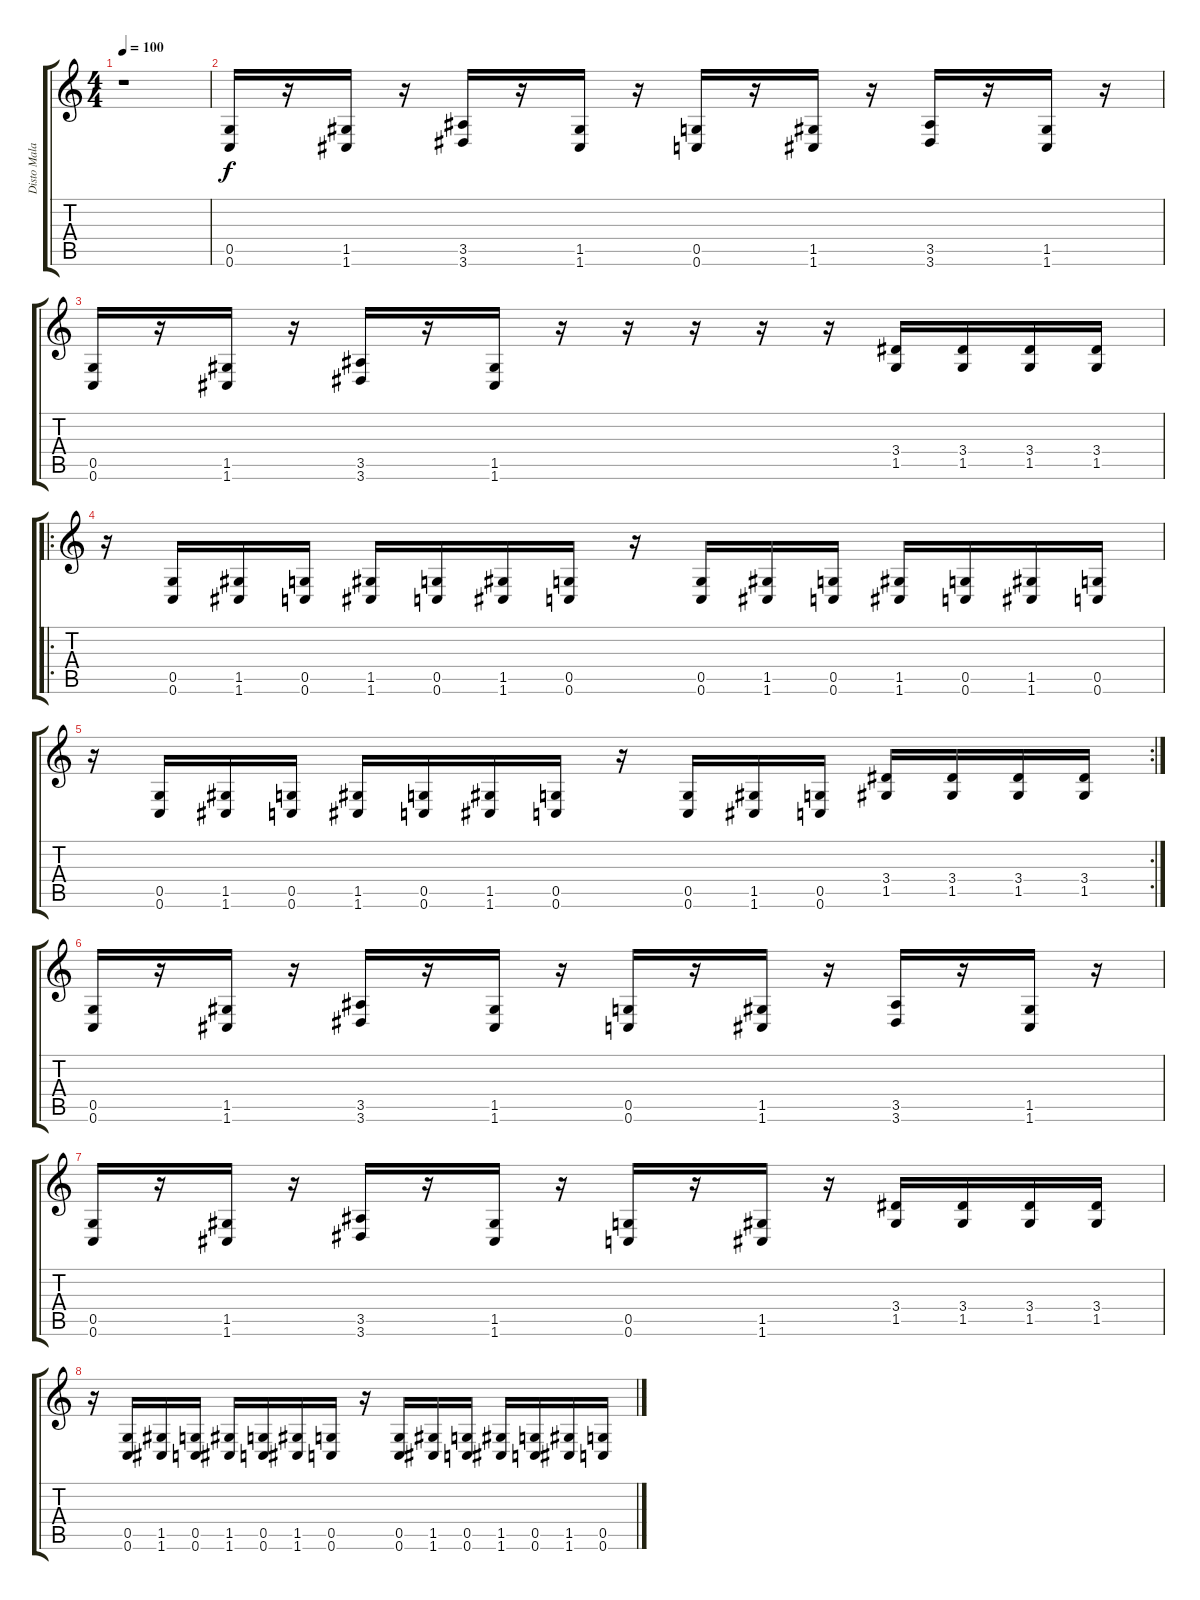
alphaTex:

\track ("Disto Malakian" "Disto Mala") {instrument distortionguitar}
\staff {score tabs}
\tuning (D4 A3 F3 C3 G2 C2) {hide}
\ts (4 4)
\tempo 100
\clef g2
\ks c
r.1{dy f} |
(0.5 0.6).16 r.16 (1.5 1.6).16 r.16 (3.5 3.6).16 r.16 (1.5 1.6).16 r.16 (0.5 0.6).16 r.16 (1.5 1.6).16 r.16 (3.5 3.6).16 r.16 (1.5 1.6).16 r.16 |
(0.5 0.6).16 r.16 (1.5 1.6).16 r.16 (3.5 3.6).16 r.16 (1.5 1.6).16 r.16 r.16 r.16 r.16 r.16 (3.4 1.5).16 (3.4 1.5).16 (3.4 1.5).16 (3.4 1.5).16 |
\ro
r.16 (0.5 0.6).16 (1.5 1.6).16 (0.5 0.6).16 (1.5 1.6).16 (0.5 0.6).16 (1.5 1.6).16 (0.5 0.6).16 r.16 (0.5 0.6).16 (1.5 1.6).16 (0.5 0.6).16 (1.5 1.6).16 (0.5 0.6).16 (1.5 1.6).16 (0.5 0.6).16 |
\rc 2
r.16 (0.5 0.6).16 (1.5 1.6).16 (0.5 0.6).16 (1.5 1.6).16 (0.5 0.6).16 (1.5 1.6).16 (0.5 0.6).16 r.16 (0.5 0.6).16 (1.5 1.6).16 (0.5 0.6).16 (3.4 1.5).16 (3.4 1.5).16 (3.4 1.5).16 (3.4 1.5).16 |
(0.5 0.6).16 r.16 (1.5 1.6).16 r.16 (3.5 3.6).16 r.16 (1.5 1.6).16 r.16 (0.5 0.6).16 r.16 (1.5 1.6).16 r.16 (3.5 3.6).16 r.16 (1.5 1.6).16 r.16 |
(0.5 0.6).16 r.16 (1.5 1.6).16 r.16 (3.5 3.6).16 r.16 (1.5 1.6).16 r.16 (0.5 0.6).16 r.16 (1.5 1.6).16 r.16 (3.4 1.5).16 (3.4 1.5).16 (3.4 1.5).16 (3.4 1.5).16 |
r.16 (0.5 0.6).16 (1.5 1.6).16 (0.5 0.6).16 (1.5 1.6).16 (0.5 0.6).16 (1.5 1.6).16 (0.5 0.6).16 r.16 (0.5 0.6).16 (1.5 1.6).16 (0.5 0.6).16 (1.5 1.6).16 (0.5 0.6).16 (1.5 1.6).16 (0.5 0.6).16
